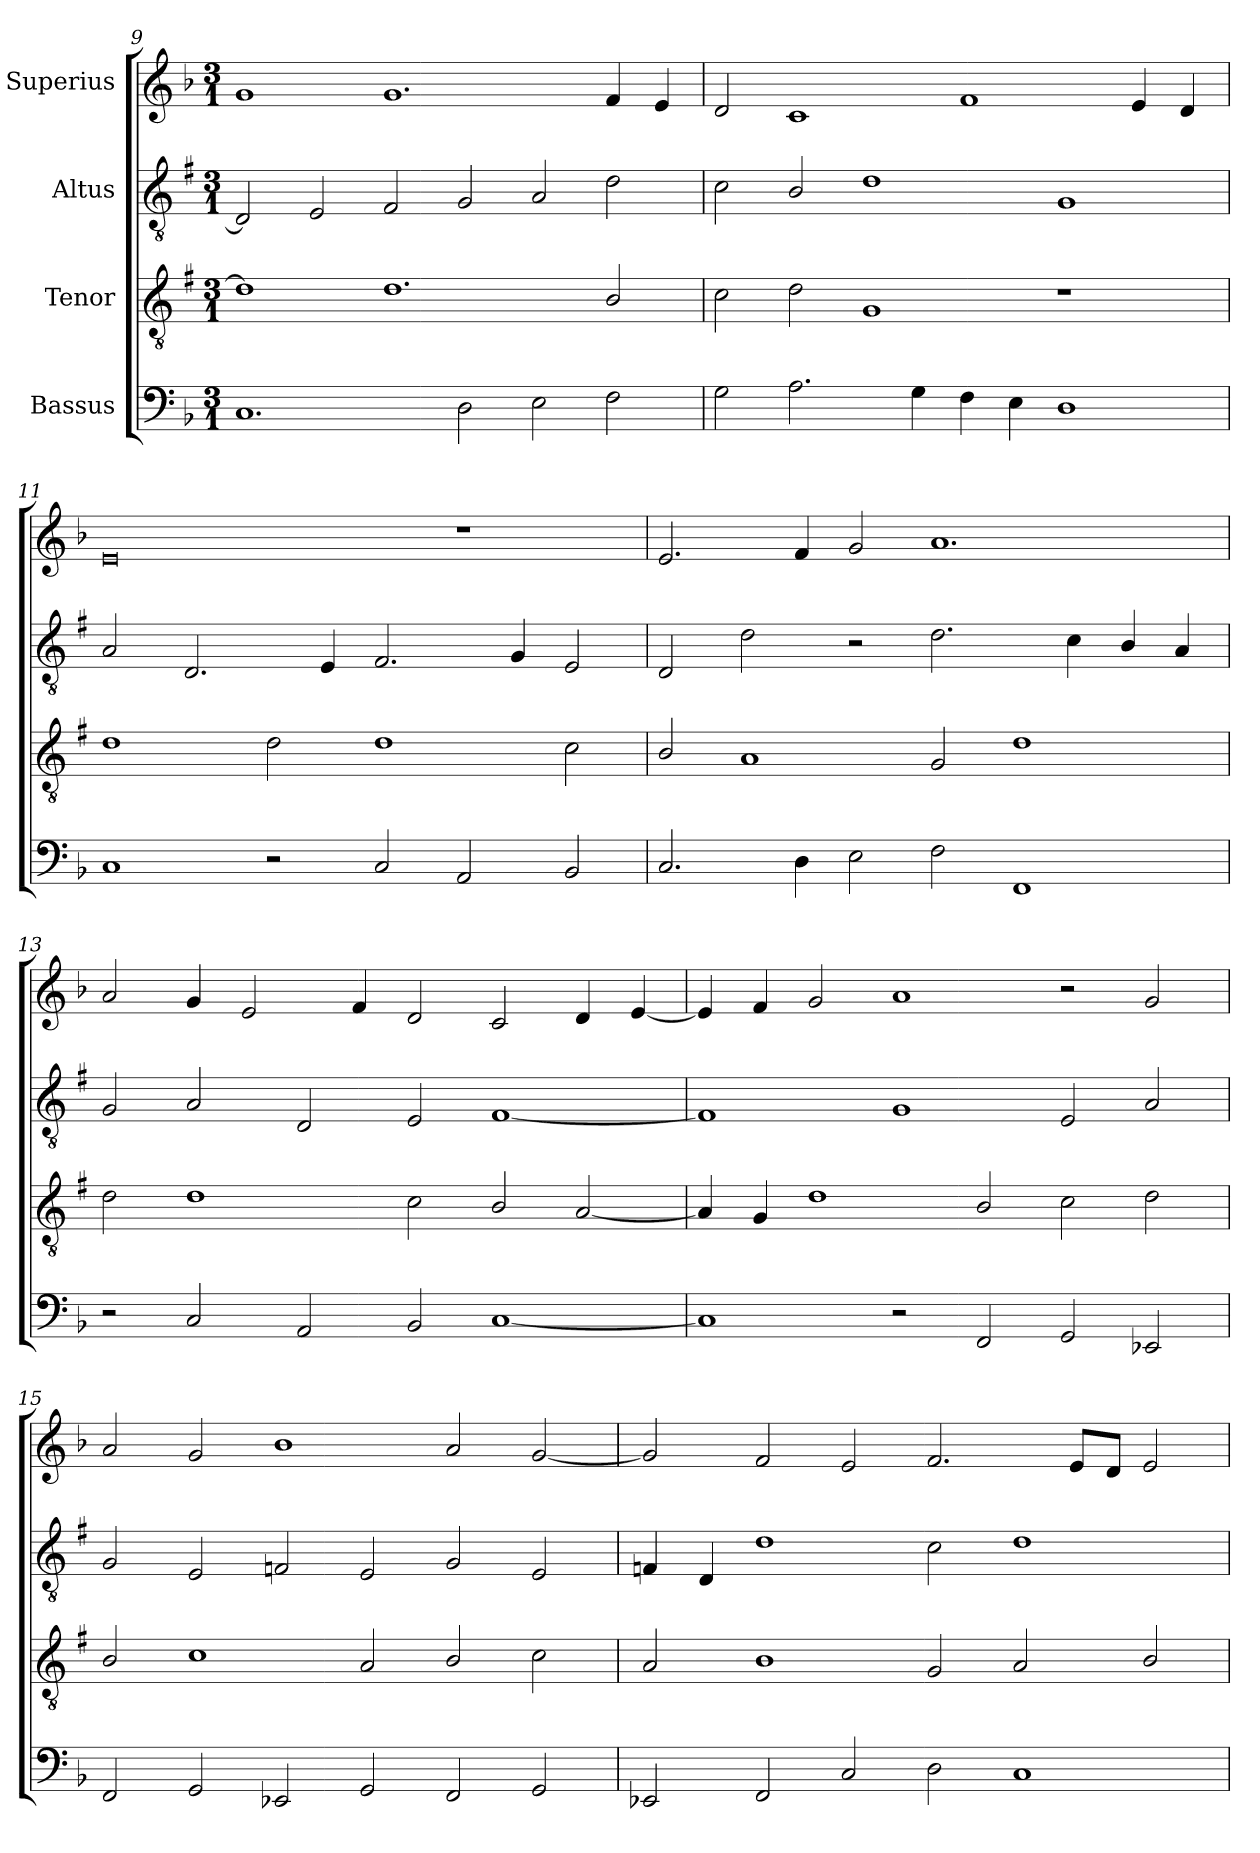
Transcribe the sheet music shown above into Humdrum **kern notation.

**kern	**kern	**kern	**kern
*part4	*part3	*part2	*part1
*staff4	*staff3	*staff2	*staff1
*I"Bassus	*I"Tenor	*I"Altus	*I"Superius
*clefF4	*clefGv2	*clefGv2	*clefG2
*	*ITrd1c2	*ITrd1c2	*
*k[b-]	*k[b-]	*k[b-]	*k[b-]
*F:	*F:	*F:	*F:
*M3/1	*M3/1	*M3/1	*M3/1
=9	=9	=9	=9
1.C	1c]	2C/]	1g
.	.	2D/	.
.	1.c	2E/	1.g
2D\	.	2F/	.
2E\	.	2G/	.
2F\	2A/	2c\	4f/
.	.	.	4e/
=10	=10	=10	=10
2G\	2B-\	2B-\	2d/
2.A\	2c\	2A/	1c
.	1F	1c	.
4G\	.	.	.
4F\	.	.	1f
4E\	.	.	.
1D	1r	1F	.
.	.	.	4e/
.	.	.	4d/
=11	=11	=11	=11
1C	1c	2G/	0e
.	.	2.C/	.
2r	2c\	.	.
.	.	4D/	.
2C/	1c	2.E/	.
2AA/	.	.	1r
.	.	4F/	.
2BB-/	2B-\	2D/	.
=12	=12	=12	=12
2.C/	2A/	2C/	2.e/
.	1G	2c\	.
4D\	.	.	4f/
2E\	.	2r	2g/
2F\	2F/	2.c\	1.a
1FF	1c	.	.
.	.	4B-\	.
.	.	4A/	.
.	.	4G/	.
!!LO:LB:g=z
=13	=13	=13	=13
2r	2c\	2F/	2a/
2C/	1c	2G/	4g/
.	.	.	2e/
2AA/	.	2C/	.
.	.	.	4f/
2BB-/	2B-\	2D/	2d/
[1C	2A/	[1E	2c/
.	[2G/	.	4d/
.	.	.	[4e/
=14	=14	=14	=14
1C]	4G/]	1E]	4e/]
.	4F/	.	4f/
.	1c	.	2g/
2r	.	1F	1a
2FF/	2A/	.	.
2GG/	2B-\	2D/	2r
2EE-X/	2c\	2G/	2g/
=15	=15	=15	=15
2FF/	2A/	2F/	2a/
2GG/	1B-	2D/	2g/
2EE-i/	.	2E-X/	1b-
2GG/	2G/	2D/	.
2FF/	2A/	2F/	2a/
2GG/	2B-\	2D/	[2g/
=16	=16	=16	=16
2EE-i/	2G/	4E-i/	2g/]
.	.	4C/	.
2FF/	1A	1c	2f/
2C/	.	.	2e/
2D\	2F/	2B-\	2.f/
1C	2G/	1c	.
.	.	.	8e/L
.	.	.	8d/J
.	2A/	.	2e/
=	=	=	=
*-	*-	*-	*-
